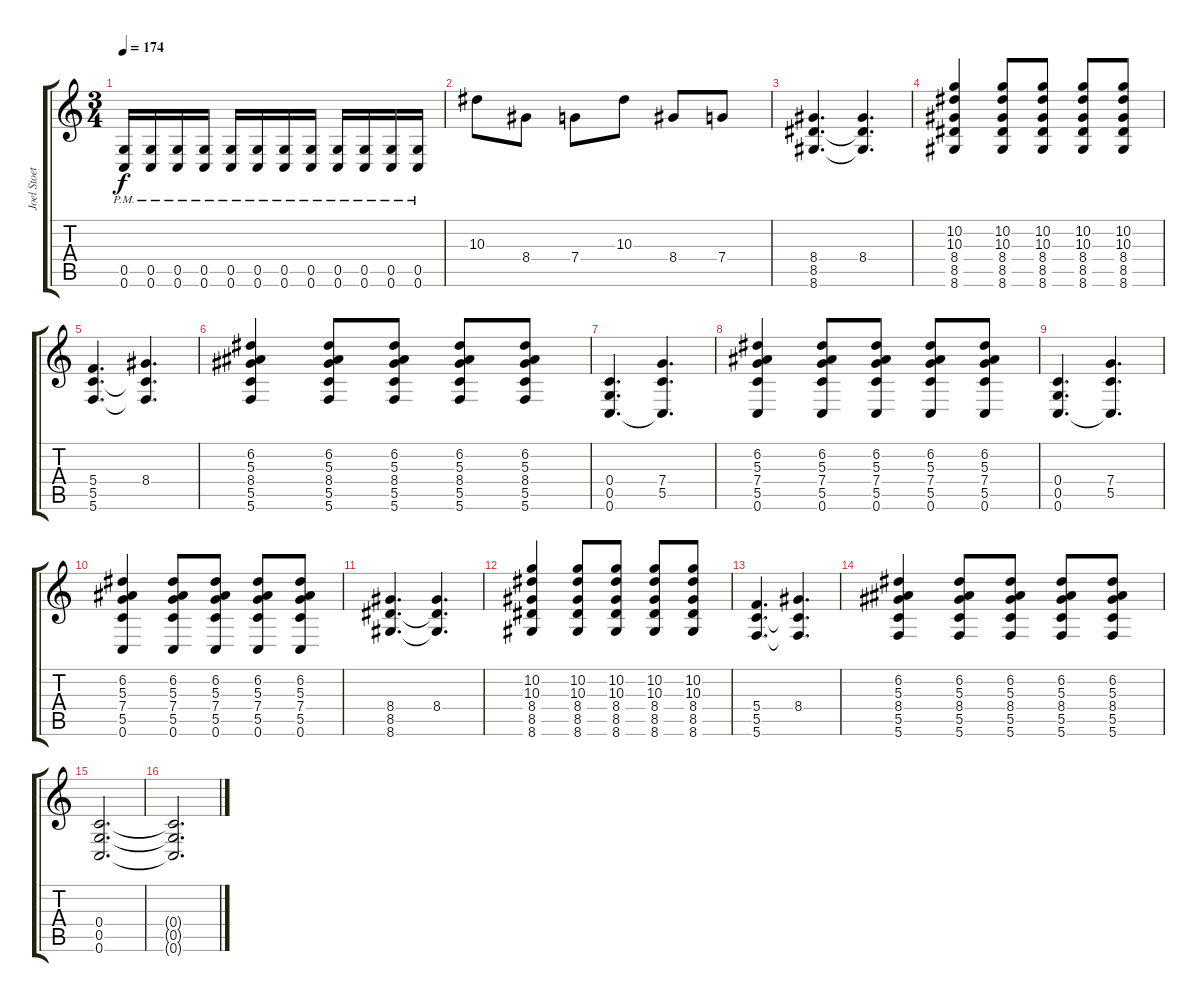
\track ("Joel Stoetzel" "Joel Stoet") {instrument distortionguitar}
\staff {score tabs}
\tuning (D4 A3 F3 C3 G2 C2) {hide}
\ts (3 4)
\tempo 174
\clef g2
\ks c
(0.5{pm} 0.6{pm}).16{dy f} (0.5{pm} 0.6{pm}).16 (0.5{pm} 0.6{pm}).16 (0.5{pm} 0.6{pm}).16 (0.5{pm} 0.6{pm}).16 (0.5{pm} 0.6{pm}).16 (0.5{pm} 0.6{pm}).16 (0.5{pm} 0.6{pm}).16 (0.5{pm} 0.6{pm}).16 (0.5{pm} 0.6{pm}).16 (0.5{pm} 0.6{pm}).16 (0.5{pm} 0.6{pm}).16 |
10.3.8 8.4.8 7.4.8 10.3.8 8.4.8 7.4.8 |
(8.4 8.5 8.6).4{d} (8.4 8.5{t} 8.6{t}).4{d} |
(10.2 10.3 8.4 8.5 8.6).4 (10.2 10.3 8.4 8.5 8.6).8 (10.2 10.3 8.4 8.5 8.6).8 (10.2 10.3 8.4 8.5 8.6).8 (10.2 10.3 8.4 8.5 8.6).8 |
(5.4 5.5 5.6).4{d} (8.4 5.5{t} 5.6{t}).4{d} |
(6.2 5.3 8.4 5.5 5.6).4 (6.2 5.3 8.4 5.5 5.6).8 (6.2 5.3 8.4 5.5 5.6).8 (6.2 5.3 8.4 5.5 5.6).8 (6.2 5.3 8.4 5.5 5.6).8 |
(0.4 0.5 0.6).4{d} (7.4 5.5 0.6{t}).4{d} |
(6.2 5.3 7.4 5.5 0.6).4 (6.2 5.3 7.4 5.5 0.6).8 (6.2 5.3 7.4 5.5 0.6).8 (6.2 5.3 7.4 5.5 0.6).8 (6.2 5.3 7.4 5.5 0.6).8 |
(0.4 0.5 0.6).4{d} (7.4 5.5 0.6{t}).4{d} |
(6.2 5.3 7.4 5.5 0.6).4 (6.2 5.3 7.4 5.5 0.6).8 (6.2 5.3 7.4 5.5 0.6).8 (6.2 5.3 7.4 5.5 0.6).8 (6.2 5.3 7.4 5.5 0.6).8 |
(8.4 8.5 8.6).4{d} (8.4 8.5{t} 8.6{t}).4{d} |
(10.2 10.3 8.4 8.5 8.6).4 (10.2 10.3 8.4 8.5 8.6).8 (10.2 10.3 8.4 8.5 8.6).8 (10.2 10.3 8.4 8.5 8.6).8 (10.2 10.3 8.4 8.5 8.6).8 |
(5.4 5.5 5.6).4{d} (8.4 5.5{t} 5.6{t}).4{d} |
(6.2 5.3 8.4 5.5 5.6).4 (6.2 5.3 8.4 5.5 5.6).8 (6.2 5.3 8.4 5.5 5.6).8 (6.2 5.3 8.4 5.5 5.6).8 (6.2 5.3 8.4 5.5 5.6).8 |
(0.4 0.5 0.6).2{d} |
(0.4{t} 0.5{t} 0.6{t}).2{d}
